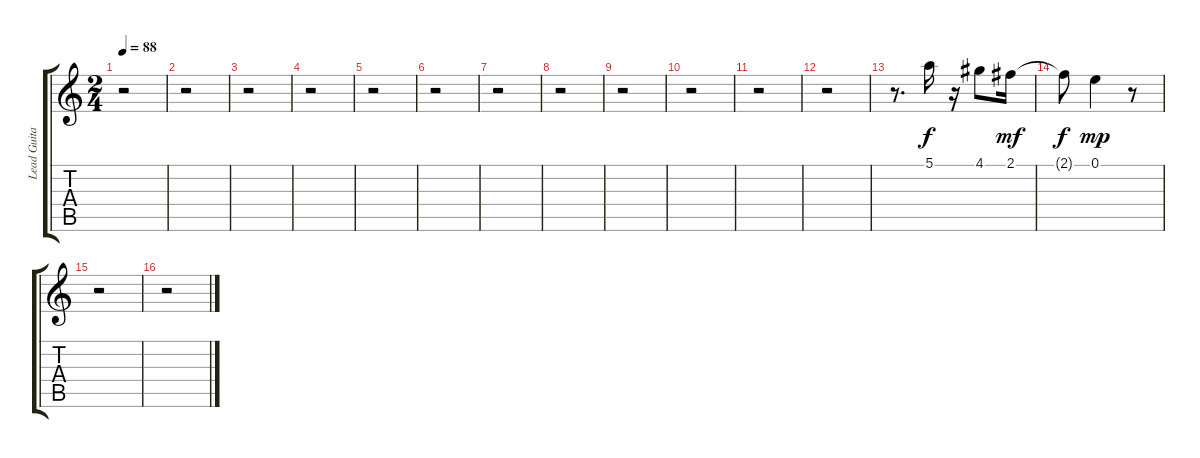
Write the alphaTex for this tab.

\track ("Lead Guitar" "Lead Guita") {instrument acousticguitarnylon}
\staff {score tabs}
\tuning (E4 B3 G3 D3 A2 E2) {hide}
\ts (2 4)
\tempo 88
\clef g2
\ks c
r.2{dy mf} |
r.2 |
r.2 |
r.2 |
r.2 |
r.2 |
r.2 |
r.2 |
r.2 |
r.2 |
r.2 |
r.2 |
r.8{d} 5.1.16{dy f} r.16 4.1.8 2.1.16{dy mf} |
2.1{t}.8{dy f} 0.1.4{dy mp} r.8 |
r.2 |
r.2
